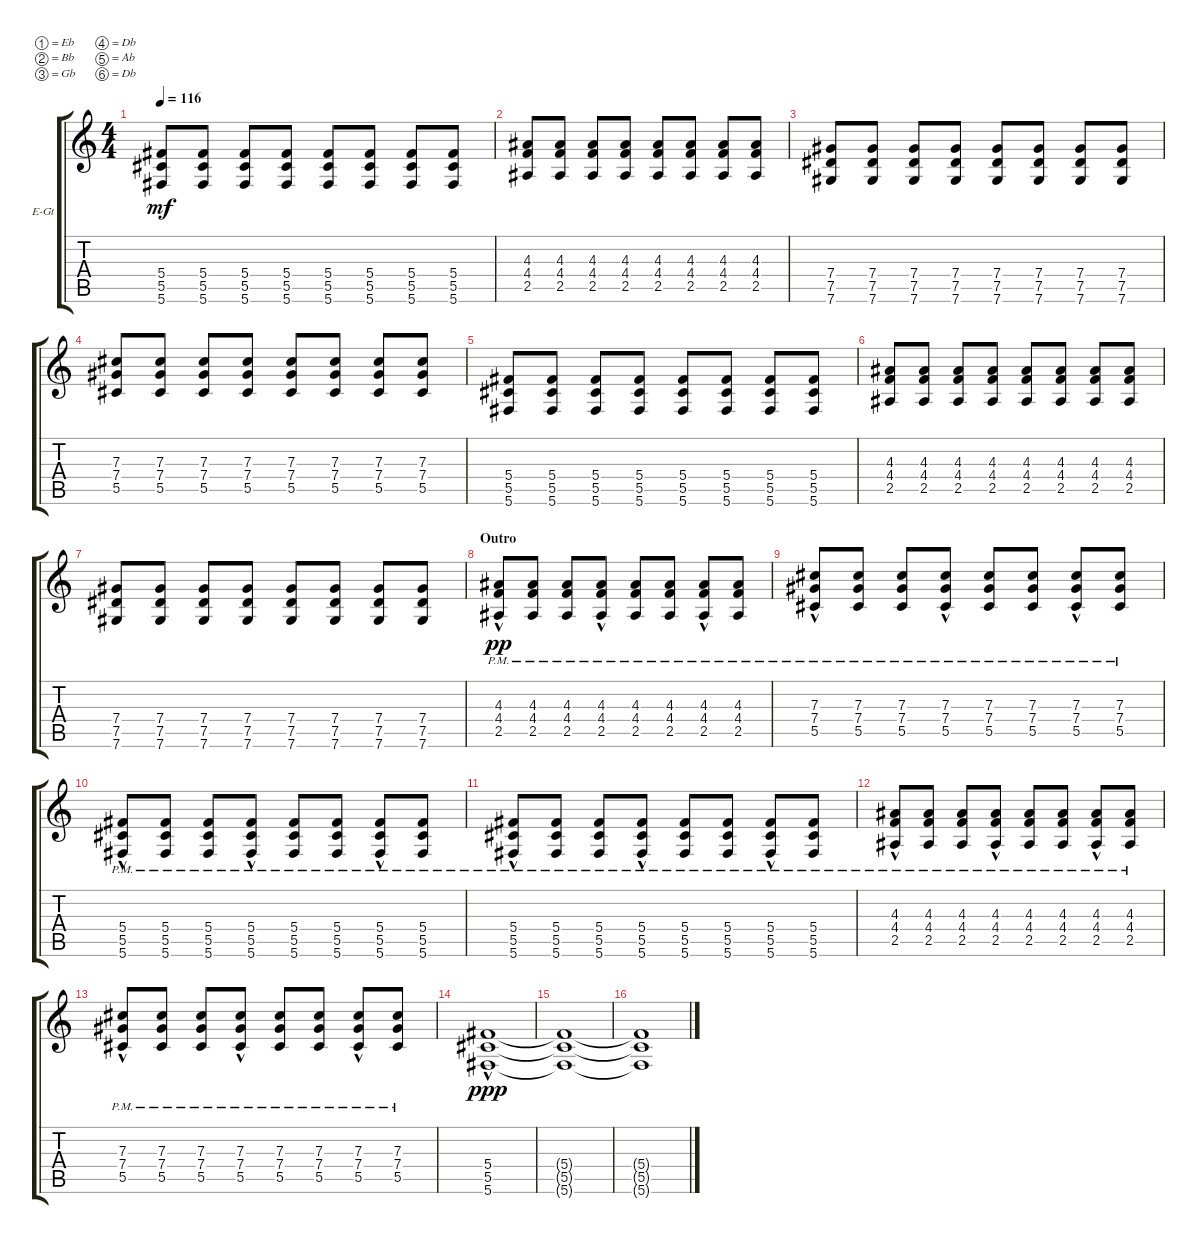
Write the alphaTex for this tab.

\defaultSystemsLayout 4
\bracketExtendMode groupsimilarinstruments
\firstSystemTrackNameOrientation horizontal
\otherSystemsTrackNameOrientation horizontal
\track ("Electric Guitar (Drive)" "E-Gt") {instrument overdrivenguitar}
\staff {score tabs}
\tuning (Eb4 Bb3 Gb3 Db3 Ab2 Db2)
\ts (4 4)
\tempo 116
\clef g2
\ks c
(5.6 5.5 5.4).8{dy mf} (5.6 5.5 5.4).8 (5.6 5.5 5.4).8 (5.6 5.5 5.4).8 (5.6 5.5 5.4).8 (5.6 5.5 5.4).8 (5.6 5.5 5.4).8 (5.6 5.5 5.4).8 |
(2.5 4.4 4.3).8 (2.5 4.4 4.3).8 (2.5 4.4 4.3).8 (2.5 4.4 4.3).8 (2.5 4.4 4.3).8 (2.5 4.4 4.3).8 (2.5 4.4 4.3).8 (2.5 4.4 4.3).8 |
(7.4 7.5 7.6).8 (7.4 7.5 7.6).8 (7.4 7.5 7.6).8 (7.4 7.5 7.6).8 (7.4 7.5 7.6).8 (7.4 7.5 7.6).8 (7.4 7.5 7.6).8 (7.4 7.5 7.6).8 |
(5.5 7.4 7.3).8 (5.5 7.4 7.3).8 (5.5 7.4 7.3).8 (5.5 7.4 7.3).8 (5.5 7.4 7.3).8 (5.5 7.4 7.3).8 (5.5 7.4 7.3).8 (5.5 7.4 7.3).8 |
(5.6 5.5 5.4).8 (5.6 5.5 5.4).8 (5.6 5.5 5.4).8 (5.6 5.5 5.4).8 (5.6 5.5 5.4).8 (5.6 5.5 5.4).8 (5.6 5.5 5.4).8 (5.6 5.5 5.4).8 |
(2.5 4.4 4.3).8 (2.5 4.4 4.3).8 (2.5 4.4 4.3).8 (2.5 4.4 4.3).8 (2.5 4.4 4.3).8 (2.5 4.4 4.3).8 (2.5 4.4 4.3).8 (2.5 4.4 4.3).8 |
(7.4 7.5 7.6).8 (7.4 7.5 7.6).8 (7.4 7.5 7.6).8 (7.4 7.5 7.6).8 (7.4 7.5 7.6).8 (7.4 7.5 7.6).8 (7.4 7.5 7.6).8 (7.4 7.5 7.6).8 |
\section ("" "Outro")
(2.5{hac pm} 4.4{hac pm} 4.3{hac pm}).8{dy pp} (2.5{pm} 4.4{pm} 4.3{pm}).8 (2.5{pm} 4.4{pm} 4.3{pm}).8 (2.5{hac pm} 4.4{hac pm} 4.3{hac pm}).8 (2.5{pm} 4.4{pm} 4.3{pm}).8 (2.5{pm} 4.4{pm} 4.3{pm}).8 (2.5{hac pm} 4.4{hac pm} 4.3{hac pm}).8 (2.5{pm} 4.4{pm} 4.3{pm}).8 |
(5.5{hac pm} 7.4{hac pm} 7.3{hac pm}).8 (5.5{pm} 7.4{pm} 7.3{pm}).8 (5.5{pm} 7.4{pm} 7.3{pm}).8 (5.5{hac pm} 7.4{hac pm} 7.3{hac pm}).8 (5.5{pm} 7.4{pm} 7.3{pm}).8 (5.5{pm} 7.4{pm} 7.3{pm}).8 (5.5{hac pm} 7.4{hac pm} 7.3{hac pm}).8 (5.5{pm} 7.4{pm} 7.3{pm}).8 |
(5.6{hac pm} 5.5{hac pm} 5.4{hac pm}).8 (5.6{pm} 5.5{pm} 5.4{pm}).8 (5.6{pm} 5.5{pm} 5.4{pm}).8 (5.6{hac pm} 5.5{hac pm} 5.4{hac pm}).8 (5.6{pm} 5.5{pm} 5.4{pm}).8 (5.6{pm} 5.5{pm} 5.4{pm}).8 (5.6{hac pm} 5.5{hac pm} 5.4{hac pm}).8 (5.6{pm} 5.5{pm} 5.4{pm}).8 |
(5.6{hac pm} 5.5{hac pm} 5.4{hac pm}).8 (5.6{pm} 5.5{pm} 5.4{pm}).8 (5.6{pm} 5.5{pm} 5.4{pm}).8 (5.6{hac pm} 5.5{hac pm} 5.4{hac pm}).8 (5.6{pm} 5.5{pm} 5.4{pm}).8 (5.6{pm} 5.5{pm} 5.4{pm}).8 (5.6{hac pm} 5.5{hac pm} 5.4{hac pm}).8 (5.6{pm} 5.5{pm} 5.4{pm}).8 |
(2.5{hac pm} 4.4{hac pm} 4.3{hac pm}).8 (2.5{pm} 4.4{pm} 4.3{pm}).8 (2.5{pm} 4.4{pm} 4.3{pm}).8 (2.5{hac pm} 4.4{hac pm} 4.3{hac pm}).8 (2.5{pm} 4.4{pm} 4.3{pm}).8 (2.5{pm} 4.4{pm} 4.3{pm}).8 (2.5{hac pm} 4.4{hac pm} 4.3{hac pm}).8 (2.5{pm} 4.4{pm} 4.3{pm}).8 |
(5.5{hac pm} 7.4{hac pm} 7.3{hac pm}).8 (5.5{pm} 7.4{pm} 7.3{pm}).8 (5.5{pm} 7.4{pm} 7.3{pm}).8 (5.5{hac pm} 7.4{hac pm} 7.3{hac pm}).8 (5.5{pm} 7.4{pm} 7.3{pm}).8 (5.5{pm} 7.4{pm} 7.3{pm}).8 (5.5{hac pm} 7.4{hac pm} 7.3{hac pm}).8 (5.5{pm} 7.4{pm} 7.3{pm}).8 |
(5.6{hac} 5.5{hac} 5.4{hac}).1{dy ppp} |
(5.6{t} 5.5{t} 5.4{t}).1 |
(5.4{t} 5.5{t} 5.6{t}).1
